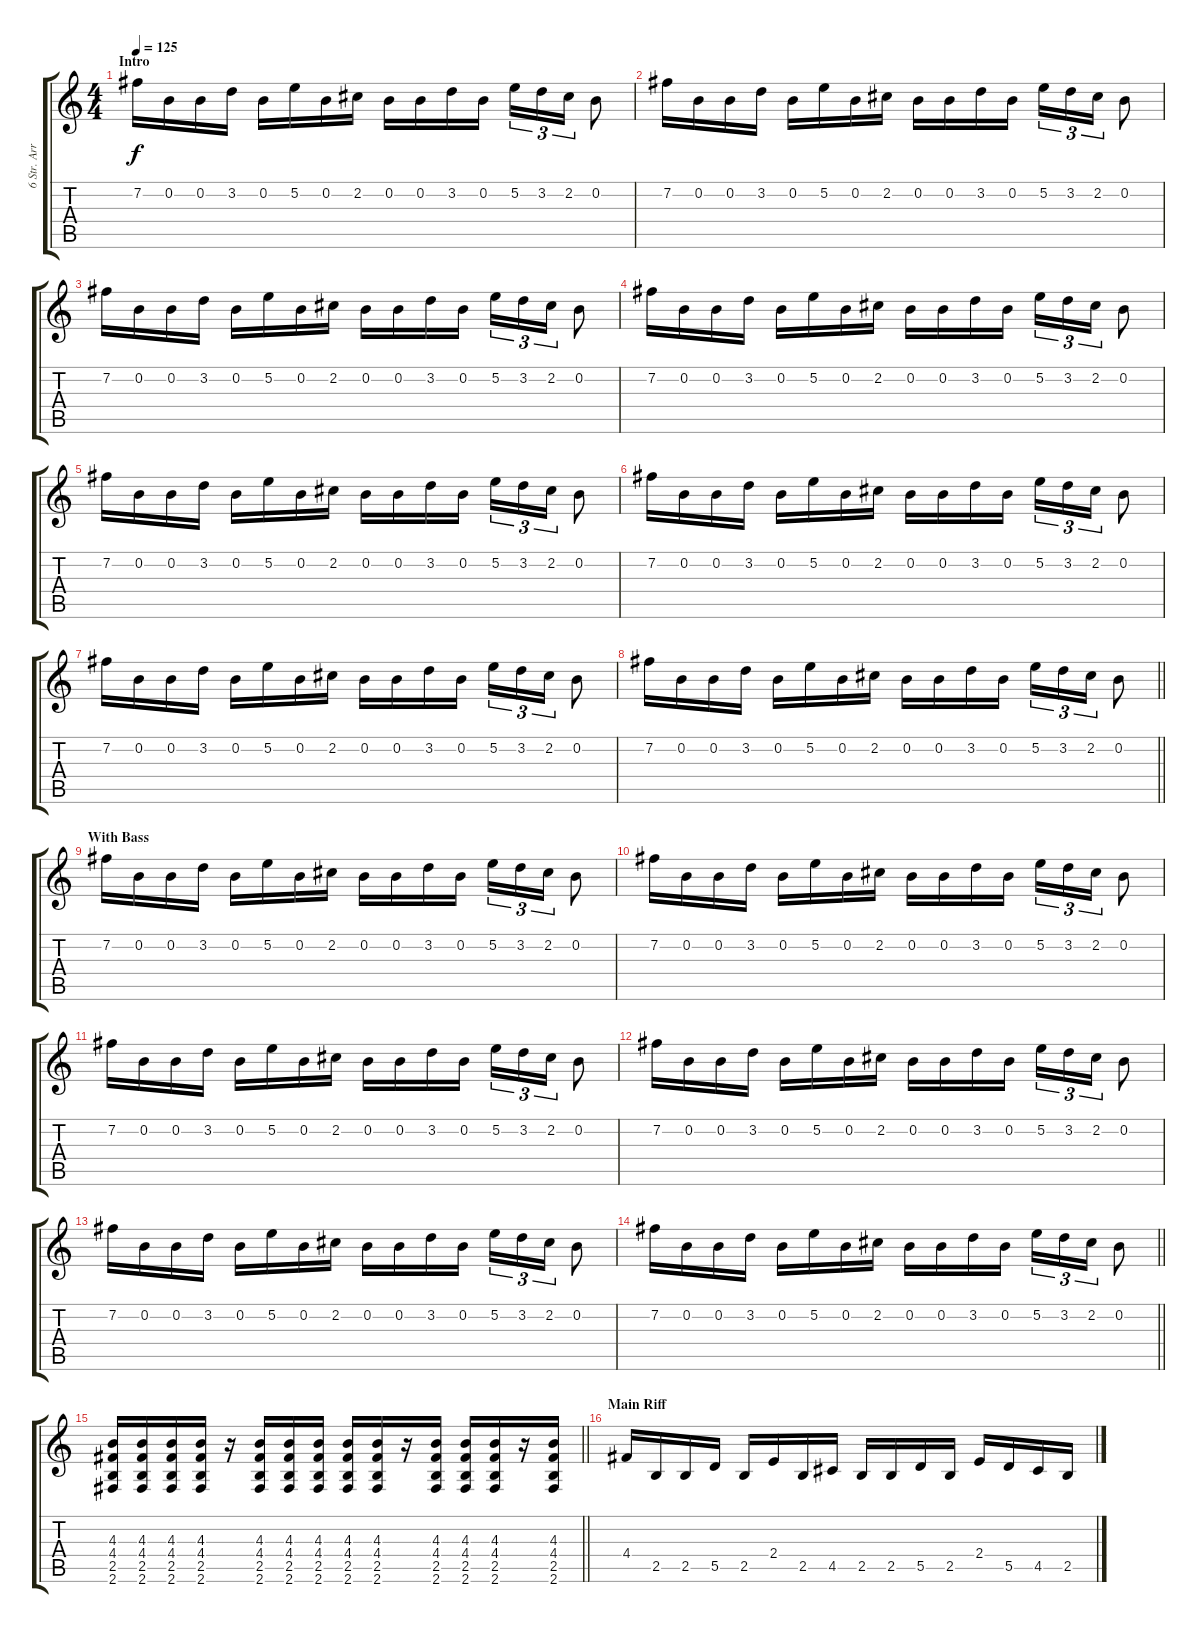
\track ("6 Str. Arrange" "6 Str. Arr") {mute instrument distortionguitar}
\staff {score tabs}
\tuning (E4 B3 G3 D3 A2 E2) {hide}
\ts (4 4)
\section ("" "Intro")
\tempo 125
\clef g2
\ks c
7.2.16{dy f instrument distortionguitar} 0.2.16 0.2.16 3.2.16 0.2.16 5.2.16 0.2.16 2.2.16 0.2.16 0.2.16 3.2.16 0.2.16 5.2.16{tu (3 2)} 3.2.16{tu (3 2)} 2.2.16{tu (3 2)} 0.2.8 |
7.2.16 0.2.16 0.2.16 3.2.16 0.2.16 5.2.16 0.2.16 2.2.16 0.2.16 0.2.16 3.2.16 0.2.16 5.2.16{tu (3 2)} 3.2.16{tu (3 2)} 2.2.16{tu (3 2)} 0.2.8 |
7.2.16 0.2.16 0.2.16 3.2.16 0.2.16 5.2.16 0.2.16 2.2.16 0.2.16 0.2.16 3.2.16 0.2.16 5.2.16{tu (3 2)} 3.2.16{tu (3 2)} 2.2.16{tu (3 2)} 0.2.8 |
7.2.16 0.2.16 0.2.16 3.2.16 0.2.16 5.2.16 0.2.16 2.2.16 0.2.16 0.2.16 3.2.16 0.2.16 5.2.16{tu (3 2)} 3.2.16{tu (3 2)} 2.2.16{tu (3 2)} 0.2.8 |
7.2.16 0.2.16 0.2.16 3.2.16 0.2.16 5.2.16 0.2.16 2.2.16 0.2.16 0.2.16 3.2.16 0.2.16 5.2.16{tu (3 2)} 3.2.16{tu (3 2)} 2.2.16{tu (3 2)} 0.2.8 |
7.2.16 0.2.16 0.2.16 3.2.16 0.2.16 5.2.16 0.2.16 2.2.16 0.2.16 0.2.16 3.2.16 0.2.16 5.2.16{tu (3 2)} 3.2.16{tu (3 2)} 2.2.16{tu (3 2)} 0.2.8 |
7.2.16 0.2.16 0.2.16 3.2.16 0.2.16 5.2.16 0.2.16 2.2.16 0.2.16 0.2.16 3.2.16 0.2.16 5.2.16{tu (3 2)} 3.2.16{tu (3 2)} 2.2.16{tu (3 2)} 0.2.8 |
\barLineRight lightlight
7.2.16 0.2.16 0.2.16 3.2.16 0.2.16 5.2.16 0.2.16 2.2.16 0.2.16 0.2.16 3.2.16 0.2.16 5.2.16{tu (3 2)} 3.2.16{tu (3 2)} 2.2.16{tu (3 2)} 0.2.8 |
\section ("" "With Bass")
7.2.16 0.2.16 0.2.16 3.2.16 0.2.16 5.2.16 0.2.16 2.2.16 0.2.16 0.2.16 3.2.16 0.2.16 5.2.16{tu (3 2)} 3.2.16{tu (3 2)} 2.2.16{tu (3 2)} 0.2.8 |
7.2.16 0.2.16 0.2.16 3.2.16 0.2.16 5.2.16 0.2.16 2.2.16 0.2.16 0.2.16 3.2.16 0.2.16 5.2.16{tu (3 2)} 3.2.16{tu (3 2)} 2.2.16{tu (3 2)} 0.2.8 |
7.2.16 0.2.16 0.2.16 3.2.16 0.2.16 5.2.16 0.2.16 2.2.16 0.2.16 0.2.16 3.2.16 0.2.16 5.2.16{tu (3 2)} 3.2.16{tu (3 2)} 2.2.16{tu (3 2)} 0.2.8 |
7.2.16 0.2.16 0.2.16 3.2.16 0.2.16 5.2.16 0.2.16 2.2.16 0.2.16 0.2.16 3.2.16 0.2.16 5.2.16{tu (3 2)} 3.2.16{tu (3 2)} 2.2.16{tu (3 2)} 0.2.8 |
7.2.16 0.2.16 0.2.16 3.2.16 0.2.16 5.2.16 0.2.16 2.2.16 0.2.16 0.2.16 3.2.16 0.2.16 5.2.16{tu (3 2)} 3.2.16{tu (3 2)} 2.2.16{tu (3 2)} 0.2.8 |
\barLineRight lightlight
7.2.16 0.2.16 0.2.16 3.2.16 0.2.16 5.2.16 0.2.16 2.2.16 0.2.16 0.2.16 3.2.16 0.2.16 5.2.16{tu (3 2)} 3.2.16{tu (3 2)} 2.2.16{tu (3 2)} 0.2.8 |
\section ("" "")
\barLineRight lightlight
(4.3 4.4 2.5 2.6).16 (4.3 4.4 2.5 2.6).16 (4.3 4.4 2.5 2.6).16 (4.3 4.4 2.5 2.6).16 r.16 (4.3 4.4 2.5 2.6).16 (4.3 4.4 2.5 2.6).16 (4.3 4.4 2.5 2.6).16 (4.3 4.4 2.5 2.6).16 (4.3 4.4 2.5 2.6).16 r.16 (4.3 4.4 2.5 2.6).16 (4.3 4.4 2.5 2.6).16 (4.3 4.4 2.5 2.6).16 r.16 (4.3 4.4 2.5 2.6).16 |
\section ("" "Main Riff")
4.4.16 2.5.16 2.5.16 5.5.16 2.5.16 2.4.16 2.5.16 4.5.16 2.5.16 2.5.16 5.5.16 2.5.16 2.4.16 5.5.16 4.5.16 2.5.16
